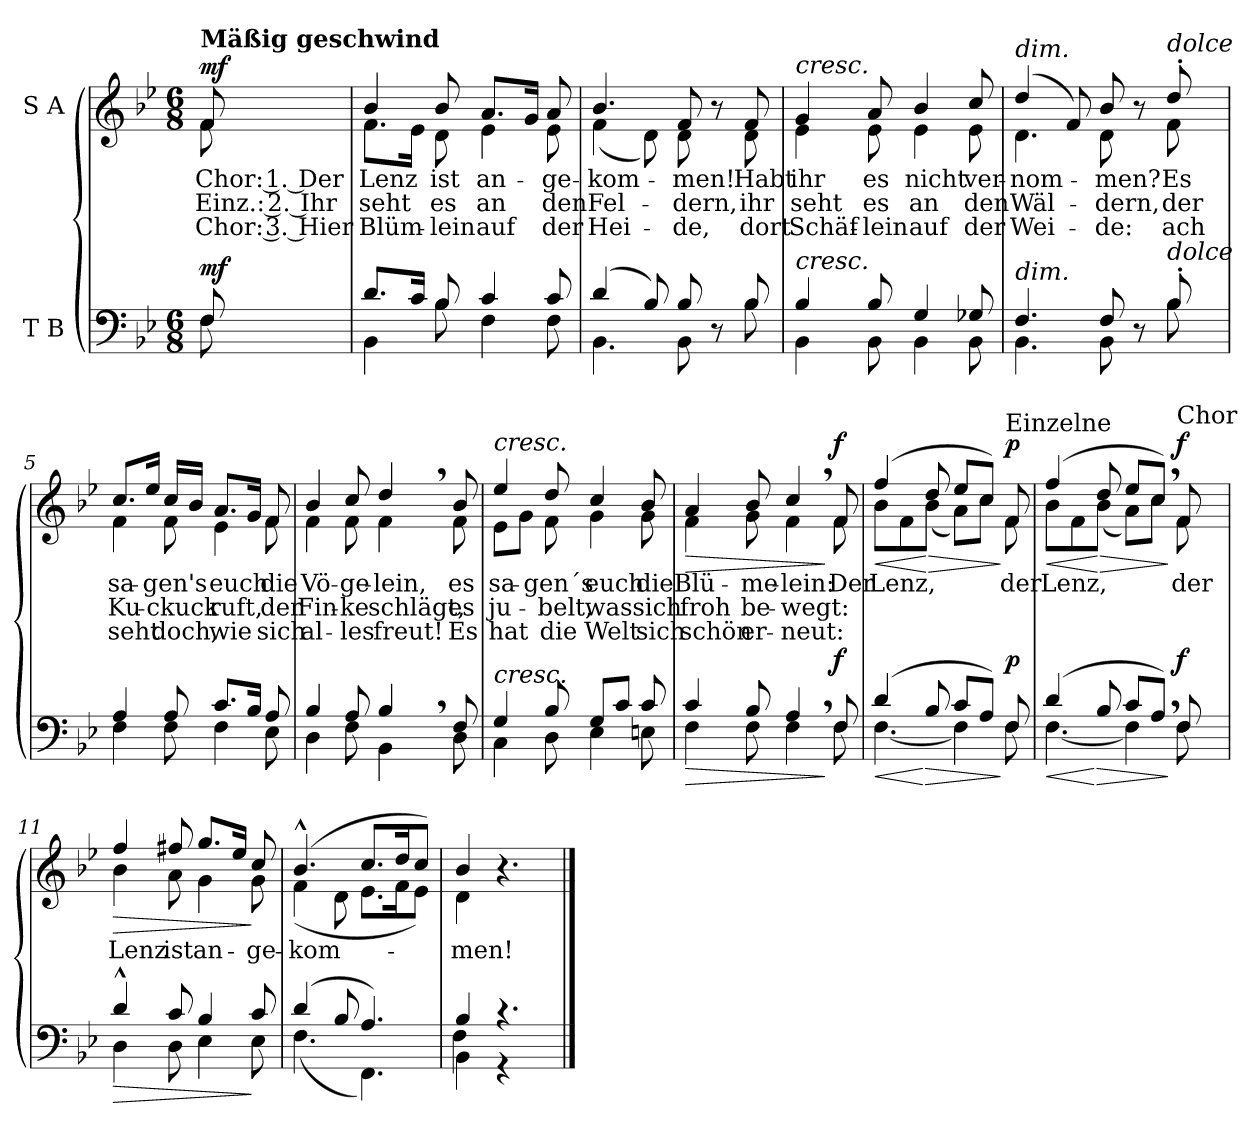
**kern	**dynam	**kern	**text	**text	**text	**dynam
*part2	*part2	*part1	*part1	*part1	*part1	*part1
*staff2	*staff2	*staff1	*staff1	*staff1	*staff1	*staff1
*I"T B	*	*I"S A	*	*	*	*
*clefF4	*	*clefG2	*	*	*	*
*k[b-e-]	*	*k[b-e-]	*	*	*	*
*M6/8	*	*M6/8	*	*	*	*
=	=	=	=	=	=	=
*^	*	*^	*	*	*	*
!	!	!	!LO:TX:a:B:t=Mäßig geschwind	!	!	!	!	!
!	!	!LO:DY:a	!	!	!	!	!	!LO:DY:a
8F/	8F\	mf	8f/	8f\	Chor: 1. Der	Einz.: 2. Ihr	Chor: 3. Hier	mf
=1	=1	=1	=1	=1	=1	=1	=1	=1
8.d/L	4BB-\	.	4b-/	8.f\L	Lenz	seht	Blüm-	.
16c/Jk	.	.	.	16e-\Jk	.	.	.	.
8B-/	8B-\	.	8b-/	8d\	ist	es	-lein	.
4c/	4F\	.	8.a/L	4e-\	an-	an	auf	.
.	.	.	16g/Jk	.	.	.	.	.
8c/	8F\	.	8a/	8e-\	-ge-	den	der	.
=2	=2	=2	=2	=2	=2	=2	=2	=2
(4d/	4.BB-\	.	4.b-/	(4f\	-kom-	Fel-	Hei-	.
8B-/)	.	.	.	8d\)	.	.	.	.
8B-/	8BB-\	.	8f/	8d\	-men!	-dern,	-de,	.
8r	8ryy	.	8r	8ryy	.	.	.	.
8B-/	8B-\	.	8f/	8d\	Habt	ihr	dort	.
=3	=3	=3	=3	=3	=3	=3	=3	=3
!	!	!	!LO:TX:a:i:t=cresc.	!	!	!	!	!
!LO:TX:a:i:t=cresc.	!	!	!	!	!	!	!	!
4B-/	4BB-\	.	4g/	4e-\	ihr	seht	Schäf-	.
8B-/	8BB-\	.	8a/	8e-\	es	es	-lein	.
4G/	4BB-\	.	4b-/	4e-\	nicht	an	auf	.
8G-X/	8BB-\	.	8cc/	8e-\	ver-	den	der	.
=4	=4	=4	=4	=4	=4	=4	=4	=4
!	!	!	!LO:TX:a:i:t=dim.	!	!	!	!	!
!LO:TX:a:i:t=dim.	!	!	!	!	!	!	!	!
4.F/	4.BB-\	.	(4dd/	4.d\	-nom-	Wäl-	Wei-	.
.	.	.	8f/)	.	.	.	.	.
8F/	8BB-\	.	8b-/	8d\	-men?	-dern,	-de:	.
8r	8ryy	.	8r	8ryy	.	.	.	.
!	!	!	!LO:TX:a:i:t=dolce	!	!	!	!	!
!LO:TX:a:i:t=dolce	!	!	!	!	!	!	!	!
8B-'/	8B-\	.	8dd'/	8f\	Es	der	ach	.
!!LO:LB:g=z	!!
=5	=5	=5	=5	=5	=5	=5	=5	=5
4A/	4F\	.	8.cc/L	4f\	sa-	Ku-	seht	.
.	.	.	16ee-/Jk	.	.	.	.	.
8A/	8F\	.	16cc/LL	8f\	-gen's	-ckuck	doch,	.
.	.	.	16b-/JJ	.	.	.	.	.
8.c/L	4F\	.	8.a/L	4e-\	euch	ruft,	wie	.
16B-/Jk	.	.	16g/Jk	.	.	.	.	.
8A/	8E-\	.	8f/	8f\	die	der	sich	.
=6	=6	=6	=6	=6	=6	=6	=6	=6
4B-/	4D\	.	4b-/	4f\	Vö-	Fin-	al-	.
8A/	8F\	.	8cc/	8f\	-ge-	-ke	-les	.
4B-,/	4BB-\	.	4dd,/	4f\	-lein,	schlägt,	freut!	.
8F/	8D\	.	8b-/	8f\	es	es	Es	.
=7	=7	=7	=7	=7	=7	=7	=7	=7
!	!	!	!LO:TX:a:i:t=cresc.	!	!	!	!	!
!LO:TX:a:i:t=cresc.	!	!	!	!	!	!	!	!
4G/	4C\	.	4ee-/	8e-\L	sa-	ju-	hat	.
.	.	.	.	8g\J	.	.	.	.
8B-/	8D\	.	8dd/	8f\	-gen´s	-belt,	die	.
8G/L	4E-\	.	4cc/	4g\	euch	was	Welt	.
8c/J	.	.	.	.	.	.	.	.
8c/	8En\	.	8b-/	8g\	die	sich	sich	.
=8	=8	=8	=8	=8	=8	=8	=8	=8
!	!	!LO:HP:b	!	!	!	!	!	!LO:HP:b
4c/	4F\	>	4a/	4f\	Blü-	froh	schön	>
8B-/	8F\	.	8b-/	8g\	-me-	be-	er-	.
4A,/	4F\	.	4cc,/	4f\	-lein:	-wegt:	-neut:	.
!	!	!LO:DY:n=1:a	!	!	!	!	!	!LO:DY:n=1:a
8F/	8F\	] f	8f/	8f\	Der	.	.	] f
!!LO:LB:g=z	!!
=9	=9	=9	=9	=9	=9	=9	=9	=9
!	!	!LO:HP:b	!	!	!	!	!	!LO:HP:b
(4d/	[4.F\	<	(4ff/	8b-\L	Lenz,	.	.	<
.	.	.	.	8f\	.	.	.	.
!	!	!LO:HP:n=1:b	!	!	!	!	!	!LO:HP:n=1:b
8B-/	.	[ >	8dd/	(8b-\J	.	.	.	[ >
8c/L	4F\]	.	8ee-/L	8a\L)	.	.	.	.
8A/J)	.	.	8cc/J)	8cc\J	.	.	.	.
!	!	!	!LO:TX:a:t=Einzelne	!	!	!	!	!
!	!	!LO:DY:n=1:a	!	!	!	!	!	!LO:DY:n=1:a
8F/	8F\	] p	8f/	8f\	der	.	.	] p
=10	=10	=10	=10	=10	=10	=10	=10	=10
!	!	!LO:HP:b	!	!	!	!	!	!LO:HP:b
(4d/	[4.F\	<	(4ff/	8b-\L	Lenz,	.	.	<
.	.	.	.	8f\	.	.	.	.
!	!	!LO:HP:n=1:b	!	!	!	!	!	!LO:HP:n=1:b
8B-/	.	[ >	8dd/	(8b-\J	.	.	.	[ >
8c/L	4F\]	.	8ee-/L	8a\L)	.	.	.	.
8A,/J)	.	.	8cc,/J)	8cc\J	.	.	.	.
!	!	!	!LO:TX:a:t=Chor	!	!	!	!	!
!	!	!LO:DY:n=1:a	!	!	!	!	!	!LO:DY:n=1:a
8F/	8F\	] f	8f/	8f\	der	.	.	] f
=11	=11	=11	=11	=11	=11	=11	=11	=11
!	!	!LO:HP:b	!	!	!	!	!	!LO:HP:b
4d^^/	4D\	>	4ff/	4b-\	Lenz	.	.	>
8c/	8D\	.	8ff#X/	8a\	ist	.	.	.
4B-/	4E-\	.	8.gg/L	4g\	an-	.	.	.
.	.	.	16ee-/Jk	.	.	.	.	.
8c/	8E-\	]	8cc/	8g\	-ge-	.	.	]
=12	=12	=12	=12	=12	=12	=12	=12	=12
(4d/	(4.F\	.	(4.b-^^/	(4f\	-kom-	.	.	.
8B-/	.	.	.	8d\	.	.	.	.
4.A/)	4.FF\)	.	8.cc/L	8.e-\L	.	.	.	.
.	.	.	16dd/K	16f\K	.	.	.	.
.	.	.	8cc/J)	8e-\J)	.	.	.	.
=12X1	=12X1	=12X1	=12X1	=12X1	=12X1	=12X1	=12X1	=12X1
*	*^	*	*	*	*	*	*	*
4B-/	4BB-\	4F\	.	4b-/	4d\	-men!	.	.	.
4.r	4.ryy	4r	.	4.r	4.ryy	.	.	.	.
.	.	8ryy	.	.	.	.	.	.	.
*v	*v	*v	*	*	*	*	*	*	*
*	*	*v	*v	*	*	*	*
==	==	==	==	==	==	==
*-	*-	*-	*-	*-	*-	*-
